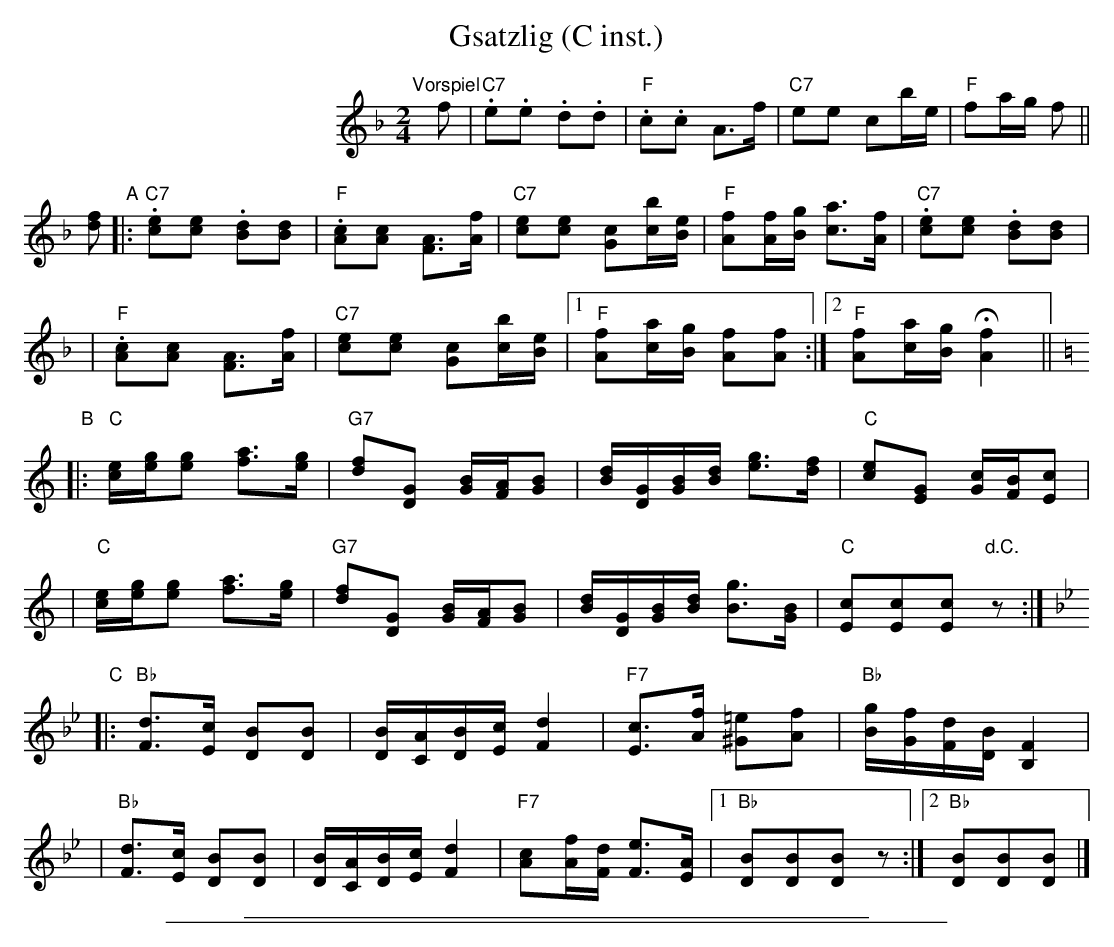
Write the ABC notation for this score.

X:1
T: Gsatzlig (C inst.)
M: 2/4
L: 1/16
K: F
"Vorspiel"[|]\
f2 \
| "C7".e2.e2 .d2.d2 \
| "F".c2.c2 A3f \
| "C7"e2e2 c2be \
| "F"f2ag f2 ||
[f2d2] "A"\
|: "C7".[e2c2][e2c2] .[d2B2][d2B2] \
| "F".[c2A2][c2A2] [A3F3][fA] \
| "C7"[e2c2][e2c2] [c2G2][bc][eB] \
| "F"[f2A2][fA][gB] [a3c3][fA] \
|  "C7".[e2c2][e2c2] .[d2B2][d2B2] |
| "F".[c2A2][c2A2] [A3F3][fA] \
| "C7"[e2c2][e2c2] [c2G2][bc][eB] \
|1"F"[f2A2][ac][gB] [f2A2][f2A2] \
:|2 "F"[f2A2][ac][gB] H[f4A4] ||
K: C
"B"
|: "C"[ec][ge][g2e2] [a3f3][ge] \
| "G7"[f2d2][G2D2] [BG][AF][B2G2] \
| [dB][GD][BG][dB] [g3e3][fd] \
| "C"[e2c2][G2E2] [cG][BF][c2E2] |
|  "C"[ec][ge][g2e2] [a3f3][ge] \
| "G7"[f2d2][G2D2] [BG][AF][B2G2] \
| [dB][GD][BG][dB] [g3B3][BG] \
| "C"[c2E2][c2E2][c2E2] "d.C."z2 :|
K:Bb
"C"
|: "Bb"[d3F3][cE] [B2D2][B2D2] \
| [BD][AC][BD][cE] [d4F4] \
| "F7"[c3E3][fA] [=e2^G2][f2A2] \
| "Bb"[gB][fG][dF][BD] [F4B,4] |
|  "Bb"[d3F3][cE] [B2D2][B2D2] \
| [BD][AC][BD][cE] [d4F4] \
| "F7"[c2A2][fA][dF] [e3F3][AE] \
|1 "Bb"[B2D2][B2D2][B2D2] z2 \
:|2 "Bb"[B2D2][B2D2][B2D2] |]
